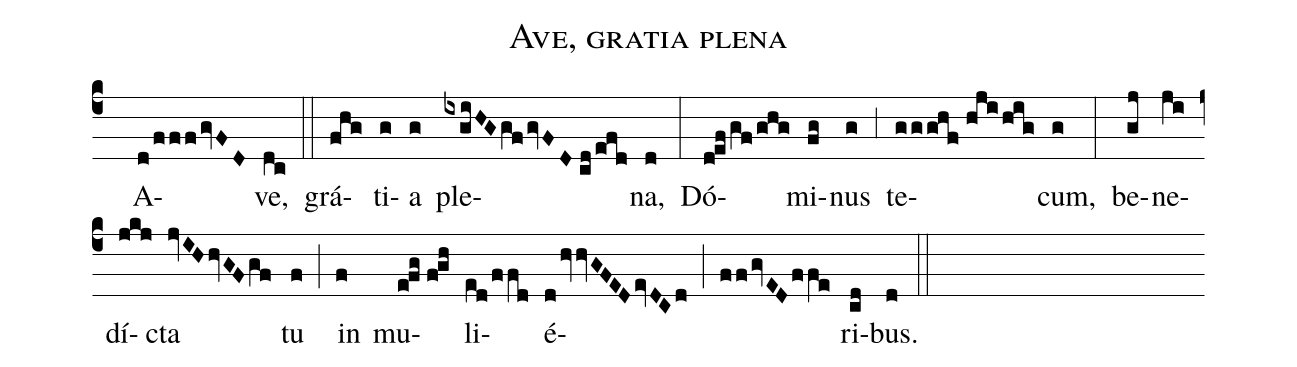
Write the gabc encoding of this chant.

name:Ave, gratia plena;
mode:I;
office-part:Offertoria;
%%
(c4) () A(d/fff/gvFD)ve,(dc) (::) grá(fhg)ti(g)a(g) ple(ixgiHG/gf/gvFD//cd/efd)na,(d) (:) Dó(d!ef/gf/ghg)mi(fg)nus(g) (,3) te(ggghf//hji/hig)cum,(g) (:) be(gj)ne(ji)dí(jkj)cta(jvIH/hvGF/gf) tu(f) (;) in(f) mu(e!fg//f!gh)li(ed/ffd)é(d/hvvGFED/evDCd)(;)(ff/gvED/ffe)ri(cd)bus.(d) (::)
